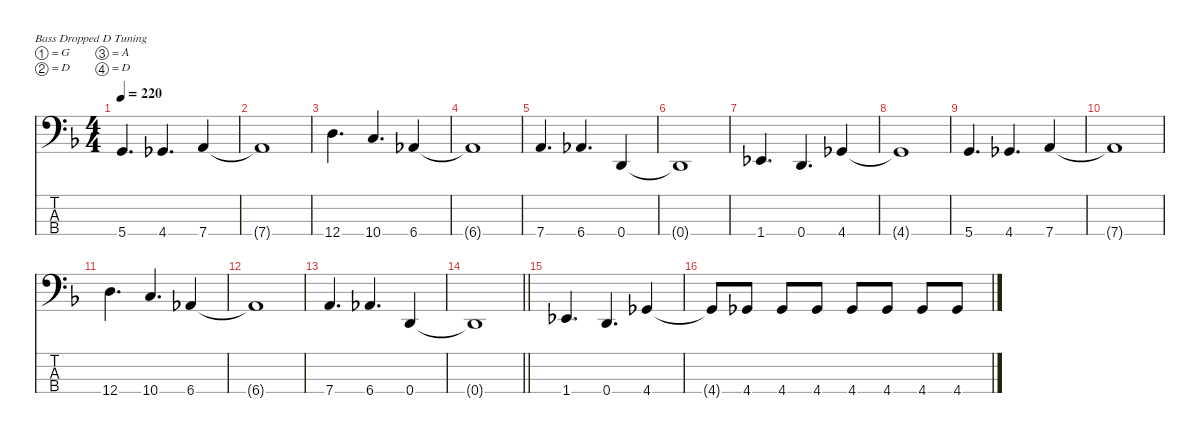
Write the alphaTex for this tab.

\hideDynamics
\bracketExtendMode nobrackets
\singleTrackTrackNamePolicy hidden
\multiTrackTrackNamePolicy hidden
\firstSystemTrackNameMode fullname
\firstSystemTrackNameOrientation horizontal
\otherSystemsTrackNameOrientation horizontal
\track ("Bass" "E-Bass") {instrument electricbassfinger}
\staff {score tabs}
\tuning (G2 D2 A1 D1)
\ts (4 4)
\tempo 220
\clef f4
\ks dminor
5.4{acc forcenatural}.4{d dy ff beam Up} 4.4{acc b}.4{d beam Up} 7.4{acc forcenatural}.4{beam Up} |
7.4{t acc forcenatural}.1{dy f beam Up} |
12.4{acc forcenatural}.4{d dy ff beam Down} 10.4{acc forcenatural}.4{d beam Up} 6.4{acc b}.4{beam Up} |
6.4{t acc b}.1{dy f beam Up} |
7.4{acc forcenatural}.4{d dy ff beam Up} 6.4{acc b}.4{d beam Up} 0.4{acc forcenatural}.4{beam Up} |
0.4{t acc forcenatural}.1{dy f beam Up} |
1.4{acc b}.4{d dy ff beam Up} 0.4{acc forcenatural}.4{d beam Up} 4.4{acc b}.4{beam Up} |
4.4{t acc b}.1{dy f beam Up} |
5.4{acc forcenatural}.4{d dy ff beam Up} 4.4{acc b}.4{d beam Up} 7.4{acc forcenatural}.4{beam Up} |
7.4{t acc forcenatural}.1{dy f beam Up} |
12.4{acc forcenatural}.4{d dy ff beam Down} 10.4{acc forcenatural}.4{d beam Up} 6.4{acc b}.4{beam Up} |
6.4{t acc b}.1{dy f beam Up} |
7.4{acc forcenatural}.4{d dy ff instrument electricbassfinger beam Up} 6.4{acc b}.4{d beam Up} 0.4{acc forcenatural}.4{beam Up} |
\barLineRight lightlight
0.4{t acc forcenatural}.1{dy f beam Up} |
1.4{acc b}.4{d beam Up} 0.4{acc forcenatural}.4{d beam Up} 4.4{acc b}.4{beam Up} |
4.4{t acc b}.8{beam Up} 4.4{acc b}.8{beam Up} 4.4{acc b}.8{beam Up} 4.4{acc b}.8{beam Up} 4.4{acc b}.8{beam Up} 4.4{acc b}.8{beam Up} 4.4{acc b}.8{beam Up} 4.4{acc b}.8{beam Up}
